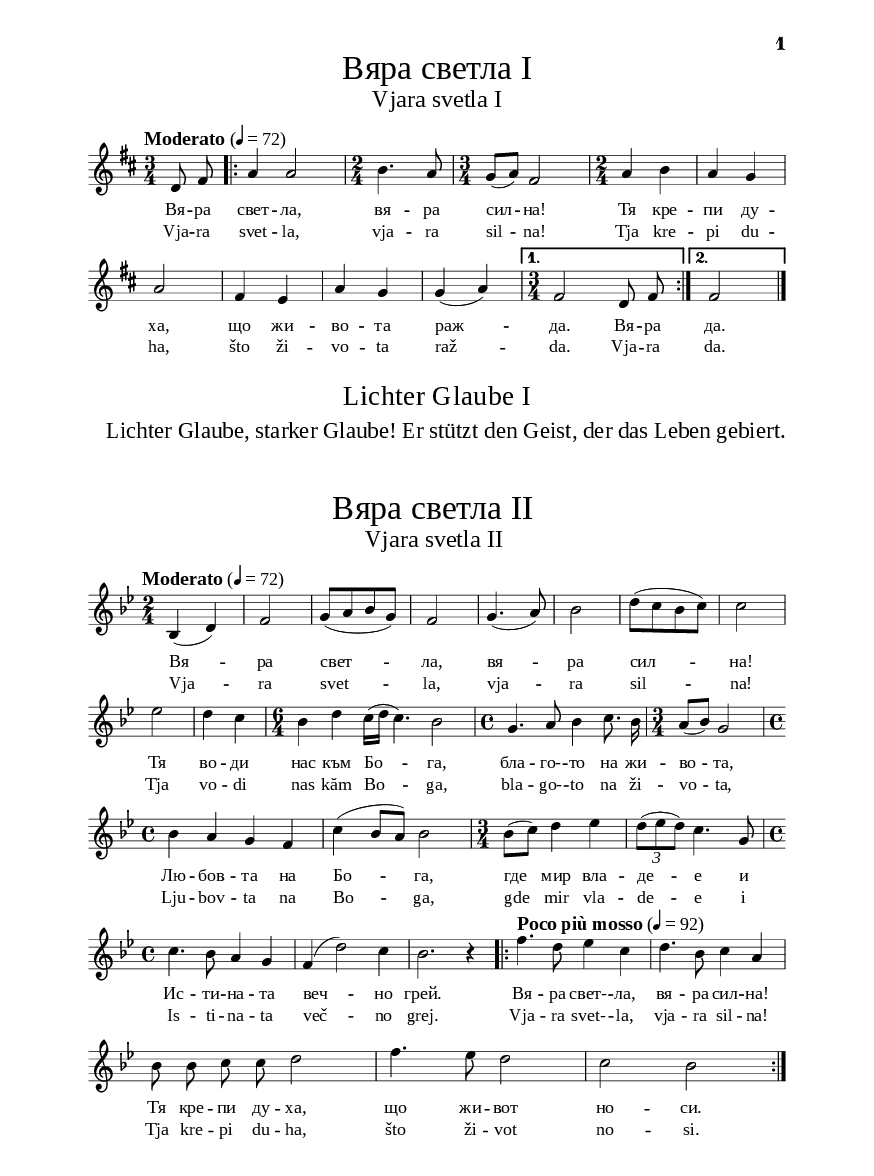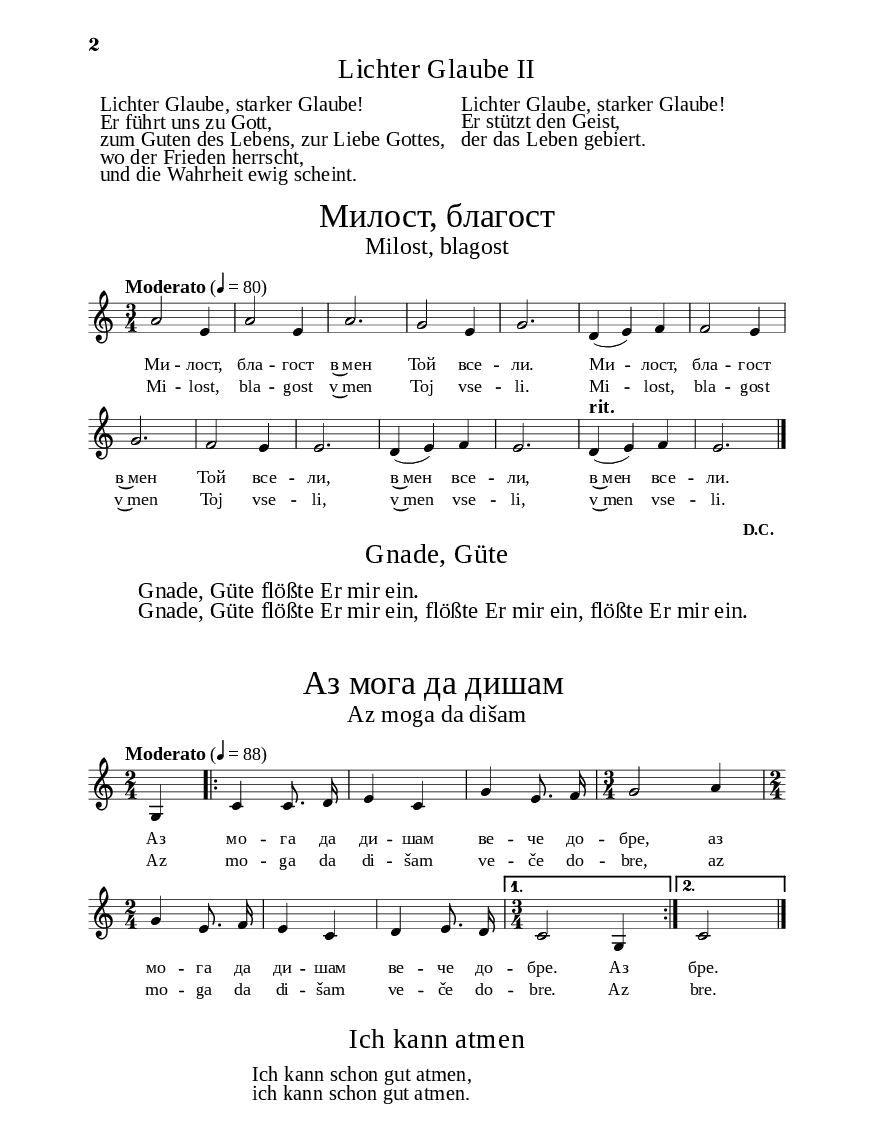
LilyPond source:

\version "2.24.3"

% include paper part and global functions
\include "include/globals.ily"

\bookpart {
  \label #'ref170_1
  \tocItem \markup "Вяра светла I – Vjara svetla I "
  \include "include/bookpart-paper.ily"
  \score {
    \include "include/score-layout.ily"

    \new Voice \absolute {
      \clef treble
      \key d \major
      \time 3/4
      \tempoFunc "Moderato" 4 "72"
      \autoBeamOff
      \partial 4
      d'8  fis'8 | \repeat volta 2 {
        a'4  % 2
        a'2 | % 3
        \time 2/4 b'4.  a'8 | \time 3/4 g'8 ( [  a'8 ])  % 4
        fis'2 | % 5
        \time 2/4 a'4 b'4  | % 6
        a'4  g'4 \break | % 7
        a'2 | % 8
        fis'4  e'4 | % 9
        a'4  g'4 |
        g'4 (  a'4 ) |
      }  % 11

      \alternative {
        {\time 3/4 fis'2 d'8 fis'8}
        { fis'2}
      }
      \bar "|."
    }

    \addlyrics {
      Вя -- ра свет --   ла,
      вя -- ра сил --   на! Тя кре -- пи ду -- ха, що жи -- во -- та раж -- да. Вя -- ра да.}
      \addlyrics {
        Vja -- ra svet --   la,
        vja -- ra sil --   na! Tja kre -- pi du -- ha, što ži -- vo -- ta raž -- da. Vja -- ra da.}

        \header {
          title = \titleFunc "Вяра светла I" "Vjara svetla I"
        }

        \midi{}

      } % score

      \markup \vspace #1

      % include foreign translation(s) of the song
      \version "2.24.4"

\markup \fill-line { \fontsize #deTitleFontSize "Lichter Glaube I" }
\markup \null
\markup \null
\markup \abs-fontsize #11 \override #`(baseline-skip . ,bgCoupletBaselineSkip) {
  \fill-line {
    \hspace #0.1
    \column {
      \line {
        \bold "  "
        \column {
          "Lichter Glaube, starker Glaube! Er stützt den Geist, der das Leben gebiert."
        }
      }
      
    }\hspace #0.1
  }
}


      \markup \vspace #2

      \label #'ref170_2
      \tocItem \markup "Вяра светла II – Vjara svetla II "

      \include "include/bookpart-paper.ily"
      \score {
        \include "include/score-layout.ily"

        \new Voice \absolute {
          \clef treble
          \key bes \major
          \time 2/4
          \tempoFunc "Moderato" 4 "72"
          \autoBeamOff
          bes4 (  d'4 )  f'2 | % 2
          g'8 ( [  a'8  bes'8  g'8 ) ]  f'2
          | % 3
          g'4. (  a'8 )  bes'2 | % 4
          d''8 ( [  c''8  bes'8  c''8 ) ]
          c''2 \break | % 5
          es''2  d''4  c''4 | % 6
          \time 6/4  | % 6
          bes'4  d''4  c''16 ( [  d''16 ]
          c''4. )  bes'2 | % 7
          \time 4/4  | % 7
          g'4.  a'8  bes'4  c''8.
          bes'16  | % 8
          \time 3/4  | % 8
          a'8 ( [  bes'8 ) ]  g'2 | \break % 9
          \time 4/4  | % 9
          bes'4  a'4  g'4  f'4 |
          c''4 (  bes'8 [  a'8 ) ]  bes'2 | % 11
          \time 3/4  | % 11
          bes'8 ( [  c''8 ])   d''4  es''4
          | % 12
          \times 2/3  {
            d''8 ( [  es''8  d''8 ) ]
          }
          c''4.  g'8 | \break % 13
          \time 4/4  | % 13
          c''4.  bes'8  a'4  g'4 | % 14
          f'4 (  d''2 )  c''4 | % 15
          bes'2. r4
          \bar ".|:-||"

          | % 16
          \tempoFunc "Poco più mosso" 4 "92"

          f''4.  d''8  es''4  c''4 | % 17
          d''4.  bes'8  c''4  a'4 \break | % 18
          bes'8  bes'8  c''8  c''8
          d''2 | % 19
          f''4.  es''8  d''2 |
          c''2  bes'2
          \bar ":|."
        }

        \addlyrics {
          Вя -- ра свет --   ла,
          вя -- ра сил --   на!
          Тя во -- ди нас към Бо --
          га, бла -- "го-" -- то на жи -- во
          -- та, Лю -- бов -- та на Бо --
          га, где  мир вла -- де --
          е и Ис -- ти -- на -- та веч
          -- но грей. Вя -- ра "свет-" -- ла,
          вя -- ра сил -- на! Тя кре -- пи
          ду -- ха, що жи -- вот но -- си.}
          \addlyrics {
            Vja -- ra svet --   la,
            vja -- ra sil --   na!
            Tja vo -- di nas kăm Bo --
            ga, bla -- "go-" -- to na ži -- vo
            -- ta, Lju -- bov -- ta na Bo --
            ga, gde  mir vla -- de --
            e i Is -- ti -- na -- ta več
            -- no grej. Vja -- ra "svet-" -- la,
            vja -- ra sil -- na! Tja kre -- pi
            du -- ha, što ži -- vot no -- si.}

            \header {
              title = \titleFunc "Вяра светла II " "Vjara svetla II "
            }

            \midi{}

          } % score


      
          % include foreign translation(s) of the song
          \version "2.24.3"

\markup \fill-line { \fontsize #deTitleFontSize "Lichter Glaube II" }
\markup \null
\markup \null
\markup \abs-fontsize #10 {
  \override #`(baseline-skip . ,deCoupletBaselineSkip)

  \column {

\line { " "Lichter Glaube, starker Glaube!}

\line { " "Er führt uns zu Gott, }

\line { " "zum Guten des Lebens, zur Liebe Gottes,}

\line { " "wo der Frieden herrscht, }

\line { " "und die Wahrheit ewig scheint.}
\line { " " }

  }
  
   \override #`(baseline-skip . ,deCoupletBaselineSkip)
    \column {

\line { " "Lichter Glaube, starker Glaube!}

\line { " "Er stützt den Geist, }

\line { " "der das Leben gebiert.}

  }
}


          \label #'ref171_1
          \tocItem \markup "Милост, благост – Milost, blagost"


          \include "include/bookpart-paper.ily"
          \score {
            \include "include/score-layout.ily"

            \new Voice \absolute {
              \clef treble
              \key a \minor
              \time 3/4
              \tempoFunc "Moderato" 4 "80"
              \autoBeamOff

              a'2 e'4 | % 2
              a'2 e'4 | % 3
              a'2. | % 4
              \key c \major
              g'2 e'4 | % 5
              g'2. | % 6
              d'4 ( e'4 ) f'4 | % 7
              f'2 e'4 \break | % 8
              g'2. | % 9
              f'2 e'4 |
              e'2. | % 11
              d'4 ( e'4 ) f'4 | % 12
              e'2. | % 13
              \tempo "rit."  d'4  ( e'4 ) f'4 | % 14
              e'2.\bar "|."

            }

            \addlyrics {
              Ми -- лост, бла -- гост в~мен Той все -- ли.  Ми -- лост, бла -- гост   в~мен Той все -- ли, в~мен все -- ли, в~мен все -- ли.}



              \addlyrics {
                Mi -- lost, bla -- gost v~men Toj vse -- li.  Mi -- lost, bla -- gost   v~men Toj vse -- li, v~men vse -- li, v~men vse -- li.}


                \header {
                  title = \titleFunc "Милост, благост" "Milost, blagost"
                }

                \midi{}

              } % score

              \markup \empty-one

              \markup \dc-one "D.C."

              % include foreign translation(s) of the song
              \version "2.24.4"

\markup \fill-line { \fontsize #deTitleFontSize "Gnade, Güte" }
\markup \null
\markup \null
\markup \abs-fontsize #11 {
\fill-line {
  \override #`(baseline-skip . ,deCoupletBaselineSkip)

  \column {

\line { " "Gnade, Güte flößte Er mir ein. }

\line { " "Gnade, Güte flößte Er mir ein, flößte Er mir ein, flößte Er mir ein.}
  }
}
}


              \markup \empty-three

              \label #'ref171_2
              \tocItem \markup "Аз мога да дишам – Az moga da dišam"

              \include "include/bookpart-paper.ily"
              \score {
                \include "include/score-layout.ily"

                \new Voice \absolute {
                  \clef treble
                  \key c \major
                  \time 2/4
                  \tempoFunc "Moderato" 4 "88"
                  \autoBeamOff
                  \partial 4
                  g4 \repeat volta 2 {
                    |
                    c'4 c'8. d'16 | % 3
                    e'4 c'4 | % 4
                    g'4 e'8. f'16 | % 5
                    \time 3/4  g'2 a'4 |  \break
                    \time 2/4  g'4 e'8. f'16 | % 7
                    e'4 c'4 | % 8
                    d'4 e'8. d'16 | % 9
                    \time 3/4
                  }
                  \alternative {
                    {
                      c'2 g4 |

                    }
                    {c'2 \bar "|."  }
                  }
                }

                \addlyrics {
                  Аз мо -- га
                  да ди -- шам ве -- че до -- бре, аз мо -- га
                  да ди -- шам ве -- че до -- бре. Аз  бре.}

                  \addlyrics {
                    Az mo -- ga
                    da di -- šam ve -- če do -- bre, az mo -- ga
                    da di -- šam ve -- če do -- bre. Az  bre.}

                    \header {
                      title = \titleFunc "Аз мога да дишам " "Az moga da dišam"
                    }

                    \midi{}

                  } % score

                  \markup \empty-two


                  % include foreign translation(s) of the song
                  \version "2.24.3"

\markup \fill-line { \fontsize #deTitleFontSize "Ich kann atmen" }
\markup \null
\markup \null
\markup \fontsize #deCoupletFontSize {
  \hspace #21
  \override #`(baseline-skip . ,deCoupletBaselineSkip)

  \column {

\line { " "Ich kann schon gut atmen, }

\line { " "ich kann schon gut atmen.}

  }
}




                } % bookpart

                % Più mosso
                %
